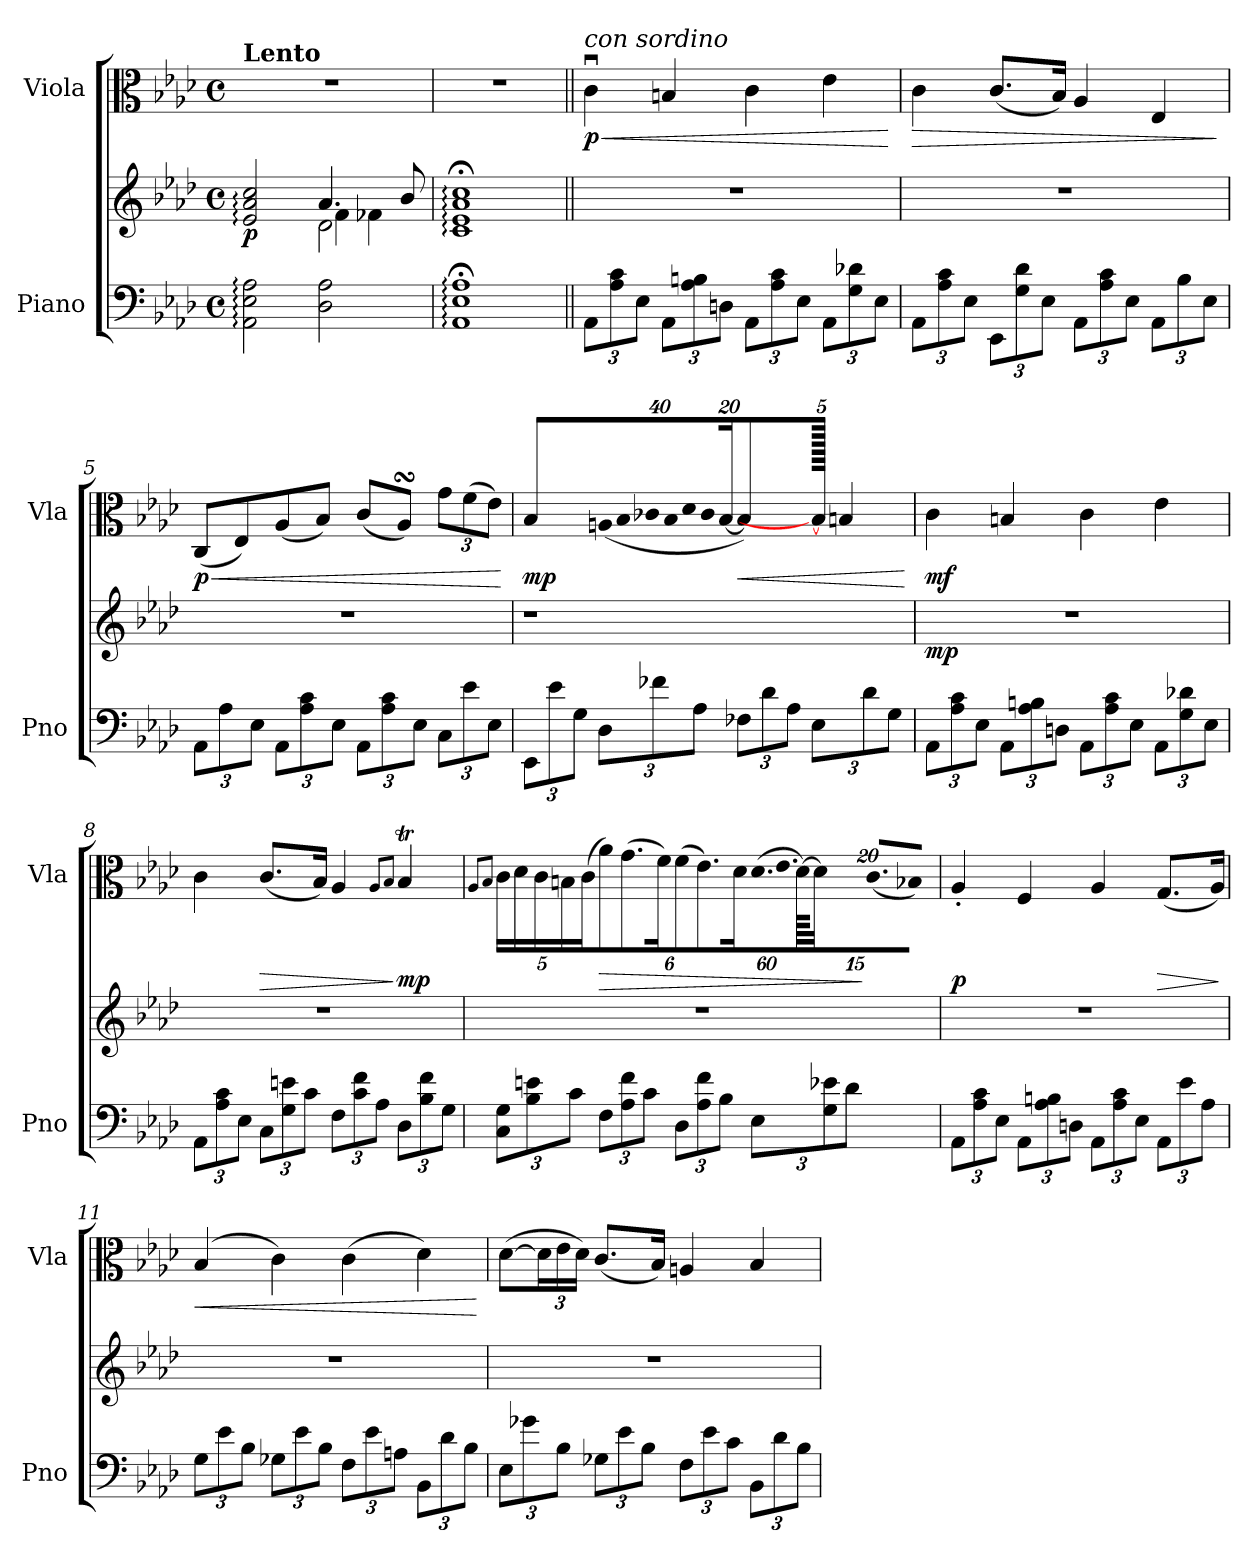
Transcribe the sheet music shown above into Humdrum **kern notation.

**kern	**kern	**dynam	**kern	**dynam
*part2	*part2	*part2	*part1	*part1
*staff3	*staff2	*staff2/3	*staff1	*staff1
*I"Piano	*	*	*I"Viola	*
*I'Pno	*	*	*I'Vla	*
*clefF4	*clefG2	*	*clefC3	*
*k[b-e-a-d-]	*k[b-e-a-d-]	*	*k[b-e-a-d-]	*
*M4/4	*M4/4	*	*M4/4	*
*met(c)	*met(c)	*	*met(c)	*
*MM50	*MM50	*	*MM50	*
=1	=1	=1	=1	=1
*	*^	*	*	*
*	*	*^	*	*	*
!	!	!	!	!	!LO:TX:a:B:t=Lento	!
!	!	!	!	!LO:DY:b	!	!
2AA-\: 2E-\: 2A-\:	2e-/: 2a-/: 2cc/:	2ryy	2ryy	p	1r	.
2D-\ 2A-\	4.a-/	2d-\	4f\	.	.	.
.	.	.	4f-X\	.	.	.
.	8b-/	.	.	.	.	.
*	*v	*v	*v	*	*	*
=2	=2	=2	=2	=2
1AA-;<: 1E-;<: 1A-;<:	1c;<: 1e-;<: 1a-;<: 1cc;<:	.	1r	.
=3||	=3||	=3||	=3||	=3||
*Xbrackettup	*	*	*	*
*	*	*	*MM50	*
!	!	!	!LO:TX:a:i:t=con sordino	!
!	!	!	!	!LO:HP:b
!	!	!	!	!LO:DY:n=1:b
12AA-\L	1r	.	4cu\	< p
12A-\ 12c\	.	.	.	.
12E-\J	.	.	.	.
12AA-\L	.	.	4Bn/	.
12A-\ 12Bn\	.	.	.	.
12Dn\J	.	.	.	.
12AA-\L	.	.	4c\	.
12A-\ 12c\	.	.	.	.
12E-\J	.	.	.	.
12AA-\L	.	.	4e-\	.
12G\ 12d-X\	.	.	.	.
12E-\J	.	.	.	.
.	.	.	.	[
=4	=4	=4	=4	=4
!	!	!	!	!LO:HP:b
12AA-\L	1r	.	4c\	>
12A-\ 12c\	.	.	.	.
12E-\J	.	.	.	.
12EE-\L	.	.	(8.c/L	.
12G\ 12d-\	.	.	.	.
12E-\J	.	.	.	.
.	.	.	16B-/Jk)	.
12AA-\L	.	.	4A-/	.
12A-\ 12c\	.	.	.	.
12E-\J	.	.	.	.
12AA-\L	.	.	4E-/	.
12B-\	.	.	.	.
12E-\J	.	.	.	.
.	.	.	.	]
=5	=5	=5	=5	=5
!	!	!	!	!LO:HP:b
!	!	!	!	!LO:DY:n=1:b
12AA-\L	1r	.	(8C/L	< p
12A-\	.	.	.	.
.	.	.	8E-/)	.
12E-\J	.	.	.	.
12AA-\L	.	.	(8A-/	.
12A-\ 12c\	.	.	.	.
.	.	.	8B-/J)	.
12E-\J	.	.	.	.
12AA-\L	.	.	(8c/L	.
12A-\ 12c\	.	.	.	.
.	.	.	8A-sSSs/J)	.
12E-\J	.	.	.	.
*	*	*	*Xbrackettup	*
12C\L	.	.	12g\L	.
12e-\	.	.	(12f\	.
12E-\J	.	.	12e-\J)	.
.	.	.	.	[
!!LO:LB:g=z
=6	=6	=6	=6	=6
!	!	!	!	!LO:DY:b
12EE-\L	1r	.	4B-/	mp
12e-\	.	.	.	.
12G\J	.	.	.	.
!	!	!	!LO:N:vis=16	!
12D-\L	.	.	(640%23An/LL	.
!	!	!	!LO:N:vis=16	!
.	.	.	640%23B-/	.
!	!	!	!LO:N:vis=16	!
.	.	.	640%23c-X/	.
12f-X\	.	.	.	.
!	!	!	!LO:N:vis=16	!
.	.	.	640%23B-/	.
!	!	!	!LO:N:vis=16	!
.	.	.	640%23d-/	.
12A-\J	.	.	.	.
!	!	!	!LO:N:vis=16	!
.	.	.	640%23c-/	.
.	.	.	[320%11B-/JJ	.
!	!	!	!	!LO:HP:b
12F-X\L	.	.	4B-/])	<
12d-\	.	.	.	.
12A-\J	.	.	.	.
12E-\L	.	.	640B-/JJ_	.
.	.	.	4Bn/	.
12d-\	.	.	.	.
12G\J	.	.	.	.
640ryy	640ryy	.	.	.
.	.	.	.	[
=7	=7	=7	=7	=7
!	!	!LO:DY:b	!	!LO:DY:b
12AA-\L	1r	mp	4c\	mf
12A-\ 12c\	.	.	.	.
12E-\J	.	.	.	.
12AA-\L	.	.	4Bn/	.
12A-\ 12Bn\	.	.	.	.
12Dn\J	.	.	.	.
12AA-\L	.	.	4c\	.
12A-\ 12c\	.	.	.	.
12E-\J	.	.	.	.
12AA-\L	.	.	4e-\	.
12G\ 12d-X\	.	.	.	.
12E-\J	.	.	.	.
=8	=8	=8	=8	=8
12AA-\L	1r	.	4c\	.
12A-\ 12c\	.	.	.	.
12E-\J	.	.	.	.
!	!	!	!	!LO:HP:b
12C\L	.	.	(8.c/L	>
12G\ 12en\	.	.	.	.
12c\J	.	.	.	.
.	.	.	16B-/Jk)	.
12F\L	.	.	4A-/	.
12c\ 12f\	.	.	.	.
12A-\J	.	.	.	.
.	.	.	8qA-/L	.
.	.	.	8qB-/J	.
!	!	!	!	!LO:DY:n=1:b
12D-\L	.	.	4B-T/	] mp
12B-\ 12f\	.	.	.	.
12G\J	.	.	.	.
!!LO:LB:g=z
=9	=9	=9	=9	=9
.	.	.	8qA-/L	.
.	.	.	8qB-/J	.
12C\ 12G\L	1r	.	20c\LL	.
.	.	.	20d-\	.
12B-\ 12en\	.	.	.	.
.	.	.	20c\	.
.	.	.	20Bn\	.
12c\J	.	.	.	.
.	.	.	(20c\JJ	.
!	!	!	!	!LO:HP:b
12F\L	.	.	12a-\L)	>
12A-\ 12f\	.	.	(12.g\	.
12c\J	.	.	.	.
.	.	.	24f\Jk)	.
12D-\L	.	.	(12f\L	.
12A-\ 12f\	.	.	12.e-\)	.
12B-\J	.	.	.	.
.	.	.	24d-\Jk	.
!	!	!	!LO:N:vis=32.	!
12E-\L	.	.	(1920%53d-\LL	.
!	!	!	!LO:N:vis=32.	!
.	.	.	1920%53e-\	.
.	.	.	[960%7d-\JJ)	.
.	.	.	640%13d-\JJ]	.
.	.	.	1920ryy	.
12G\ 12e-X\	.	.	(12.c/L	.
12d-\J	.	.	.	.
.	.	.	24B-X/Jk)	.
.	.	.	.	]
=10	=10	=10	=10	=10
!	!	!	!	!LO:DY:b
12AA-\L	1r	.	4A-'/	p
12A-\ 12c\	.	.	.	.
12E-\J	.	.	.	.
12AA-\L	.	.	4F/	.
12A-\ 12Bn\	.	.	.	.
12Dn\J	.	.	.	.
12AA-\L	.	.	4A-/	.
12A-\ 12c\	.	.	.	.
12E-\J	.	.	.	.
!	!	!	!	!LO:HP:b
12AA-\L	.	.	(8.G/L	>
12e-\	.	.	.	.
12A-\J	.	.	.	.
.	.	.	16A-/Jk)	.
.	.	.	.	]
=11	=11	=11	=11	=11
!	!	!	!	!LO:HP:b
12G\L	1r	.	(4B-/	<
12e-\	.	.	.	.
12B-\J	.	.	.	.
12G-X\L	.	.	4c\)	.
12e-\	.	.	.	.
12B-\J	.	.	.	.
12F\L	.	.	(4c\	.
12e-\	.	.	.	.
12An\J	.	.	.	.
12BB-\L	.	.	4d-\)	.
12d-\	.	.	.	.
12B-\J	.	.	.	.
.	.	.	.	[
!!LO:LB:g=z
=12	=12	=12	=12	=12
12E-\L	1r	.	([8d-\L	.
12g-X\	.	.	.	.
.	.	.	24d-\L]	.
12B-\J	.	.	24e-\	.
.	.	.	24d-\JJ)	.
12G-X\L	.	.	(8.c/L	.
12e-\	.	.	.	.
12B-\J	.	.	.	.
.	.	.	16B-/Jk)	.
12F\L	.	.	4An/	.
12e-\	.	.	.	.
12c\J	.	.	.	.
12BB-\L	.	.	4B-/	.
12d-\	.	.	.	.
12B-\J	.	.	.	.
=	=	=	=	=
*-	*-	*-	*-	*-
